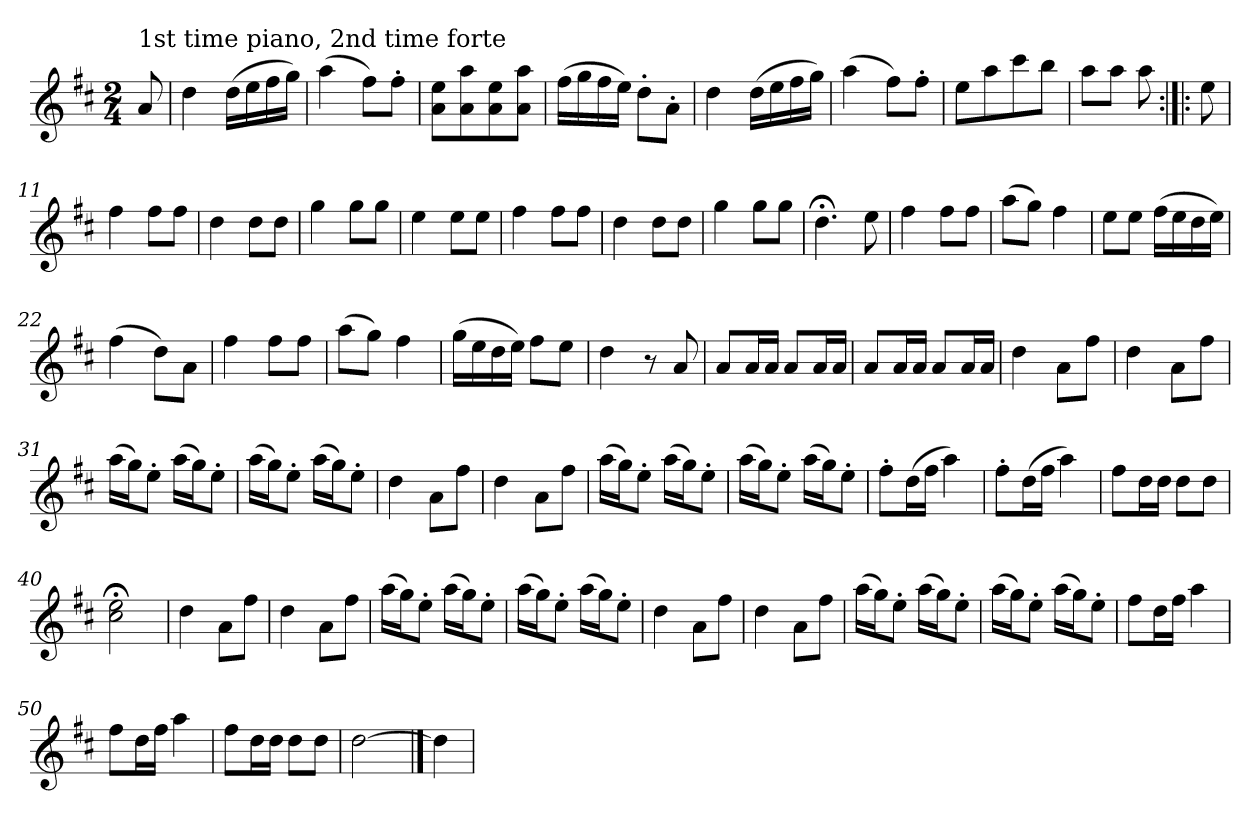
**kern
*part1
*staff1
*clefG2
*k[f#c#]
*D:
*M2/4
*MM100
=1
!LO:TX:a:t=1st time piano, 2nd time forte
8a/
=2
4dd\
(>16dd\LL
16ee\
16ff#\
16gg\JJ)
=3
(>4aa\
8ff#\L)
8ff#'\J
=4
8a\ 8ee\L
8a\ 8aa\
8a\ 8ee\
8a\ 8aa\J
=5
(>16ff#\LL
16gg\
16ff#\
16ee\JJ)
8dd'\L
8a'\J
!!LO:LB:g=z
=6
4dd\
(>16dd\LL
16ee\
16ff#\
16gg\JJ)
=7
(>4aa\
8ff#\L)
8ff#'\J
=8
8ee\L
8aa\
8ccc#\
8bb\J
=9
8aa\L
8aa\J
8aa\
!!LO:LB:g=z
=10:|!|:
8ee\
=11
4ff#\
8ff#\L
8ff#\J
=12
4dd\
8dd\L
8dd\J
=13
4gg\
8gg\L
8gg\J
=14
4ee\
8ee\L
8ee\J
!!LO:LB:g=z
=15
4ff#\
8ff#\L
8ff#\J
=16
4dd\
8dd\L
8dd\J
=17
4gg\
8gg\L
8gg\J
=18
4.dd;<\
8ee\
!!LO:LB:g=z
=19
4ff#\
8ff#\L
8ff#\J
=20
(>8aa\L
8gg\J)
4ff#\
=21
8ee\L
8ee\J
(>16ff#\LL
16ee\
16dd\
16ee\JJ)
=22
(>4ff#\
8dd\L)
8a\J
!!LO:LB:g=z
=23
4ff#\
8ff#\L
8ff#\J
=24
(>8aa\L
8gg\J)
4ff#\
=25
(>16gg\LL
16ee\
16dd\
16ee\JJ)
8ff#\L
8ee\J
=26
4dd\
8r
8a/
!!LO:LB:g=z
=27
8a/L
16a/L
16a/JJ
8a/L
16a/L
16a/JJ
=28
8a/L
16a/L
16a/JJ
8a/L
16a/L
16a/JJ
=29
4dd\
8a\L
8ff#\J
=30
4dd\
8a\L
8ff#\J
!!LO:LB:g=z
=31
(>16aa\LL
16gg\J)
8ee'\J
(>16aa\LL
16gg\J)
8ee'\J
=32
(>16aa\LL
16gg\J)
8ee'\J
(>16aa\LL
16gg\J)
8ee'\J
=33
4dd\
8a\L
8ff#\J
=34
4dd\
8a\L
8ff#\J
!!LO:LB:g=z
=35
(>16aa\LL
16gg\J)
8ee'\J
(>16aa\LL
16gg\J)
8ee'\J
=36
(>16aa\LL
16gg\J)
8ee'\J
(>16aa\LL
16gg\J)
8ee'\J
=37
8ff#'\L
(>16dd\L
16ff#\JJ
4aa\)
=38
8ff#'\L
(>16dd\L
16ff#\JJ
4aa\)
!!LO:LB:g=z
=39
8ff#\L
16dd\L
16dd\JJ
8dd\L
8dd\J
=40
2cc#\;< 2ee\;<
=41
4dd\
8a\L
8ff#\J
=42
4dd\
8a\L
8ff#\J
!!LO:PB:g=z
=43
(>16aa\LL
16gg\J)
8ee'\J
(>16aa\LL
16gg\J)
8ee'\J
=44
(>16aa\LL
16gg\J)
8ee'\J
(>16aa\LL
16gg\J)
8ee'\J
=45
4dd\
8a\L
8ff#\J
=46
4dd\
8a\L
8ff#\J
!!LO:LB:g=z
=47
(>16aa\LL
16gg\J)
8ee'\J
(>16aa\LL
16gg\J)
8ee'\J
=48
(>16aa\LL
16gg\J)
8ee'\J
(>16aa\LL
16gg\J)
8ee'\J
=49
8ff#\L
16dd\L
16ff#\JJ
4aa\
=50
8ff#\L
16dd\L
16ff#\JJ
4aa\
=51
8ff#\L
16dd\L
16dd\JJ
8dd\L
8dd\J
=52
[2dd\
==53
4dd\]
=
*-
